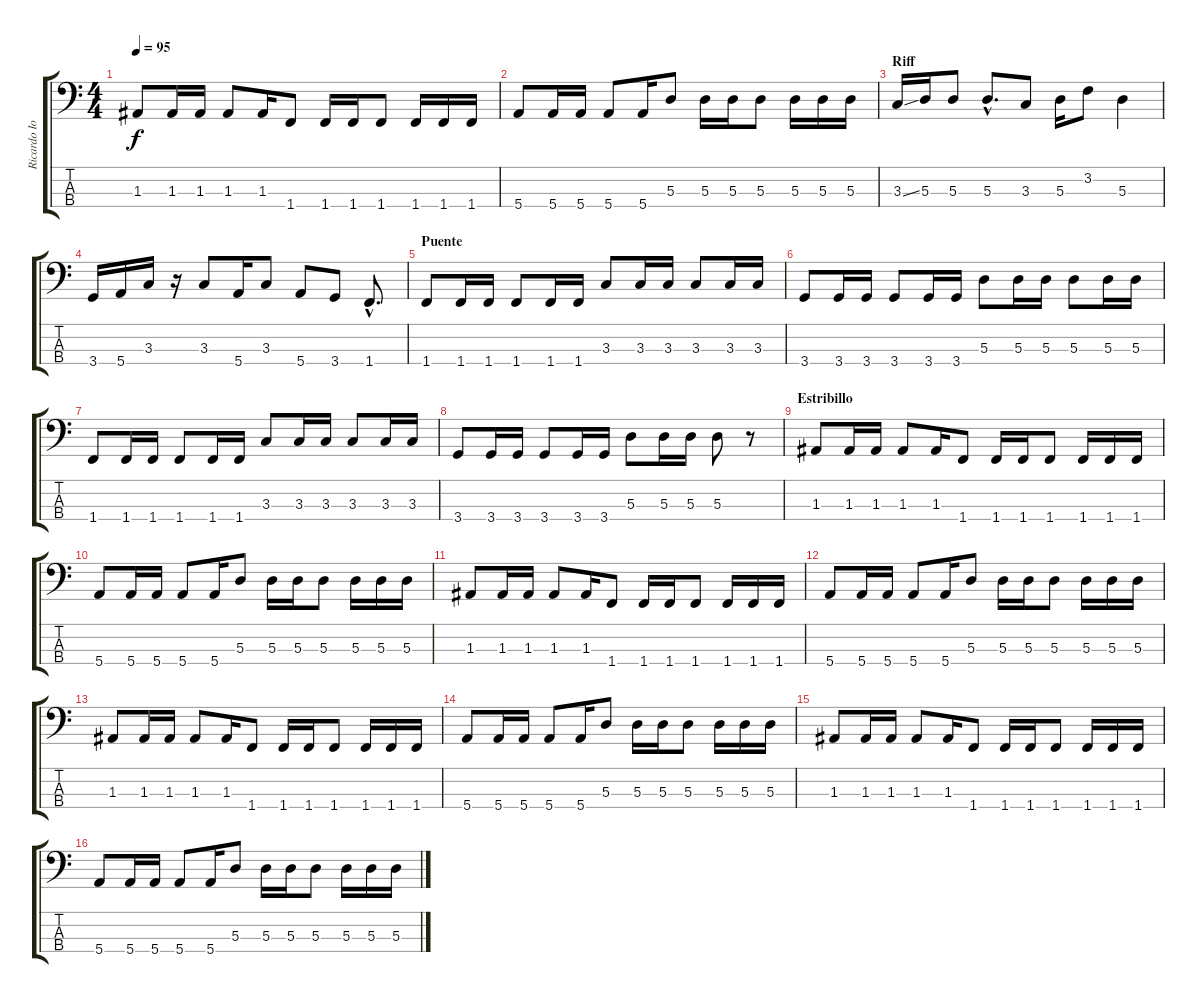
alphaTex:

\track ("Ricardo Iorio (bajo)" "Ricardo Io") {instrument electricbasspick}
\staff {score tabs}
\tuning (G2 D2 A1 E1) {hide}
\ts (4 4)
\tempo 95
\clef f4
\ks c
1.3.8{dy f} 1.3.16 1.3.16 1.3.8 1.3.16 1.4.8 1.4.16 1.4.16 1.4.8 1.4.16 1.4.16 1.4.16 |
5.4.8 5.4.16 5.4.16 5.4.8 5.4.16 5.3.8 5.3.16 5.3.16 5.3.8 5.3.16 5.3.16 5.3.16 |
\section ("" "Riff")
3.3{ss}.16 5.3.16 5.3.8 5.3{hac}.8{d} 3.3.8 5.3.16 3.2.8 5.3.4 |
3.4.16 5.4.16 3.3.16 r.16 3.3.8 5.4.16 3.3.8 5.4.8 3.4.8 1.4{hac}.8{d} |
\section ("" "Puente")
1.4.8 1.4.16 1.4.16 1.4.8 1.4.16 1.4.16 3.3.8 3.3.16 3.3.16 3.3.8 3.3.16 3.3.16 |
3.4.8 3.4.16 3.4.16 3.4.8 3.4.16 3.4.16 5.3.8 5.3.16 5.3.16 5.3.8 5.3.16 5.3.16 |
1.4.8 1.4.16 1.4.16 1.4.8 1.4.16 1.4.16 3.3.8 3.3.16 3.3.16 3.3.8 3.3.16 3.3.16 |
3.4.8 3.4.16 3.4.16 3.4.8 3.4.16 3.4.16 5.3.8 5.3.16 5.3.16 5.3.8 r.8 |
\section ("" "Estribillo")
1.3.8 1.3.16 1.3.16 1.3.8 1.3.16 1.4.8 1.4.16 1.4.16 1.4.8 1.4.16 1.4.16 1.4.16 |
5.4.8 5.4.16 5.4.16 5.4.8 5.4.16 5.3.8 5.3.16 5.3.16 5.3.8 5.3.16 5.3.16 5.3.16 |
1.3.8 1.3.16 1.3.16 1.3.8 1.3.16 1.4.8 1.4.16 1.4.16 1.4.8 1.4.16 1.4.16 1.4.16 |
5.4.8 5.4.16 5.4.16 5.4.8 5.4.16 5.3.8 5.3.16 5.3.16 5.3.8 5.3.16 5.3.16 5.3.16 |
1.3.8 1.3.16 1.3.16 1.3.8 1.3.16 1.4.8 1.4.16 1.4.16 1.4.8 1.4.16 1.4.16 1.4.16 |
5.4.8 5.4.16 5.4.16 5.4.8 5.4.16 5.3.8 5.3.16 5.3.16 5.3.8 5.3.16 5.3.16 5.3.16 |
1.3.8 1.3.16 1.3.16 1.3.8 1.3.16 1.4.8 1.4.16 1.4.16 1.4.8 1.4.16 1.4.16 1.4.16 |
5.4.8 5.4.16 5.4.16 5.4.8 5.4.16 5.3.8 5.3.16 5.3.16 5.3.8 5.3.16 5.3.16 5.3.16
